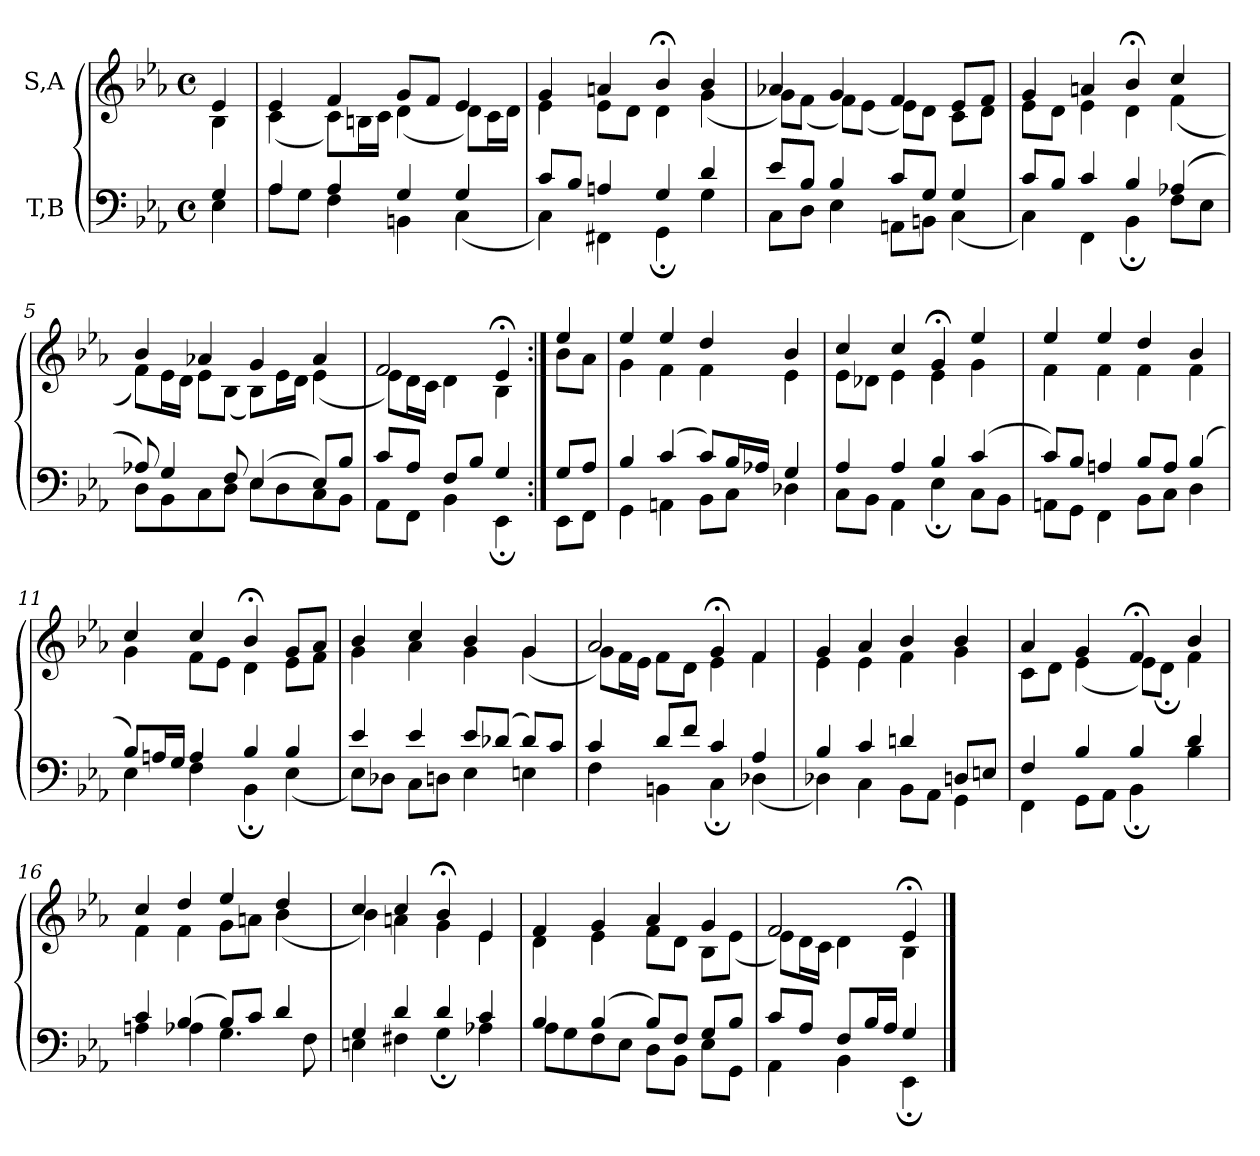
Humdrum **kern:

**kern	**kern
*part2	*part1
*staff2	*staff1
*I"T,B	*I"S,A
*clefF4	*clefG2
*k[b-e-a-]	*k[b-e-a-]
*M4/4	*M4/4
*met(c)	*met(c)
=	=
*^	*^
4G	4E-	4e-	4B-
=1	=1	=1	=1
4A-	8A-L	4e-	(<4c
.	8GJ	.	.
4A-	4F	4f	8cL)
.	.	.	16BnL
.	.	.	16cJJ
4G	4BBn	8gL	(<4d
.	.	8fJ	.
4G	(<4C	4e-	8dL)
.	.	.	16cL
.	.	.	16dJJ
=2	=2	=2	=2
8cL	4C)	4g	4e-
8B-J	.	.	.
4An	4FF#X	4an	8e-L
.	.	.	8dJ
4G	4GG;	4b-;<	4d
4d	4G	4b-	(<4g
=3	=3	=3	=3
8e-L	8CL	4a-X	8gL)
8B-J	8DJ	.	(<8fJ
4B-	4E-	4g	8fL)
.	.	.	(<8e-J
8cL	8AAnL	4f	8e-L)
8GJ	8BBnJ	.	8dJ
4G	(<4C	8e-L	8cL
.	.	8fJ	8dJ
=4	=4	=4	=4
8cL	4C)	4g	8e-L
8B-J	.	.	8dJ
4c	4FF	4an	4e-
4B-	4BB-;	4b-;<	4d
(>4A-X	8FL	4cc	(<4f
.	8E-J	.	.
=5	=5	=5	=5
8A-X)	8DL	4b-	8fL)
4G	8BB-	.	16e-L
.	.	.	16dJJ
.	8C	4a-X	8e-L
8F	8DJ	.	(<8B-J
(>4E-	8E-L	4g	8B-L)
.	8D	.	16e-L
.	.	.	16dJJ
8E-L)	8C	4a-	(<4e-
8B-J	8BB-J	.	.
=1152	=1152	=1152	=1152
8cL	8AA-L	2f	8e-L)
8A-J	8FFJ	.	16dL
.	.	.	16cJJ
8FL	4BB-	.	4d
8B-J	.	.	.
4G	4EE-;	4e-;<	4B-
=1153:|!	=1153:|!	=1153:|!	=1153:|!
8GL	8EE-L	4ee-	8b-L
8A-J	8FFJ	.	8a-J
=8	=8	=8	=8
4B-	4GG	4ee-	4g
(>4c	4AAn	4ee-	4f
8cL)	8BB-L	4dd	4f
16B-L	8CJ	.	.
16A-XJJ	.	.	.
4G	4D-X	4b-	4e-
=9	=9	=9	=9
4A-	8CL	4cc	8e-L
.	8BB-J	.	8d-XJ
4A-	4AA-	4cc	4e-
4B-	4E-;	4g;<	4e-
(>4c	8CL	4ee-	4g
.	8BB-J	.	.
=10	=10	=10	=10
8cL)	8AAnL	4ee-	4f
8B-J	8GGJ	.	.
4An	4FF	4ee-	4f
8B-L	8BB-L	4dd	4f
8AJ	8CJ	.	.
(>4B-	4D	4b-	4f
=11	=11	=11	=11
8B-L)	4E-	4cc	4g
16AnL	.	.	.
16GJJ	.	.	.
4A	4F	4cc	8fL
.	.	.	8e-J
4B-	4BB-;	4b-;<	4d
4B-	(<4E-	8gL	8e-L
.	.	8a-J	8fJ
=12	=12	=12	=12
4e-	8E-L)	4b-	4g
.	8D-XJ	.	.
4e-	8CL	4cc	4a-
.	8DnJ	.	.
8e-L	4E-	4b-	4g
(>8d-XJ	.	.	.
8d-L)	4En	4g	(<4g
8cJ	.	.	.
=13	=13	=13	=13
4c	4F	2a-	8gL)
.	.	.	16fL
.	.	.	16e-JJ
8dL	4BBn	.	8fL
8fJ	.	.	8dJ
4c	4C;	4g;<	4e-
4A-	(<4D-X	4f	4f
=14	=14	=14	=14
4B-	4D-X)	4g	4e-
4c	4C	4a-	4e-
4dn	8BB-L	4b-	4f
.	8AA-J	.	.
8DnL	4GG	4b-	4g
8EnJ	.	.	.
=15	=15	=15	=15
4F	4FF	4a-	8cL
.	.	.	8dJ
4B-	8GGL	4g	(<4e-
.	8AA-J	.	.
4B-	4BB-;	4f;<	8e-L)
.	.	.	8d;J
4d	4B-	4b-	4f
=16	=16	=16	=16
4c	4An	4cc	4f
(>4B-	4A-X	4dd	4f
8B-L)	4.G	4ee-	8gL
8cJ	.	.	8anJ
4d	.	4dd	(<4b-
.	8F	.	.
=17	=17	=17	=17
4G	4En	4cc	4b-)
4d	4F#X	4cc	4an
4d	4G;	4b-;<	4g
4c	4A-X	4e-	4e-
=18	=18	=18	=18
4B-	8A-L	4f	4d
.	8G	.	.
(>4B-	8F	4g	4e-
.	8E-J	.	.
8B-L)	8DL	4a-	8fL
8FJ	8BB-J	.	8dJ
8GL	8E-L	4g	8B-L
8B-J	8GGJ	.	(<8e-J
=1165	=1165	=1165	=1165
8cL	4AA-	2f	8e-L)
8A-J	.	.	16dL
.	.	.	16cJJ
8FL	4BB-	.	4d
16B-L	.	.	.
16A-JJ	.	.	.
4G	4EE-;	4e-;<	4B-
*v	*v	*	*
*	*v	*v
==	==
*-	*-
